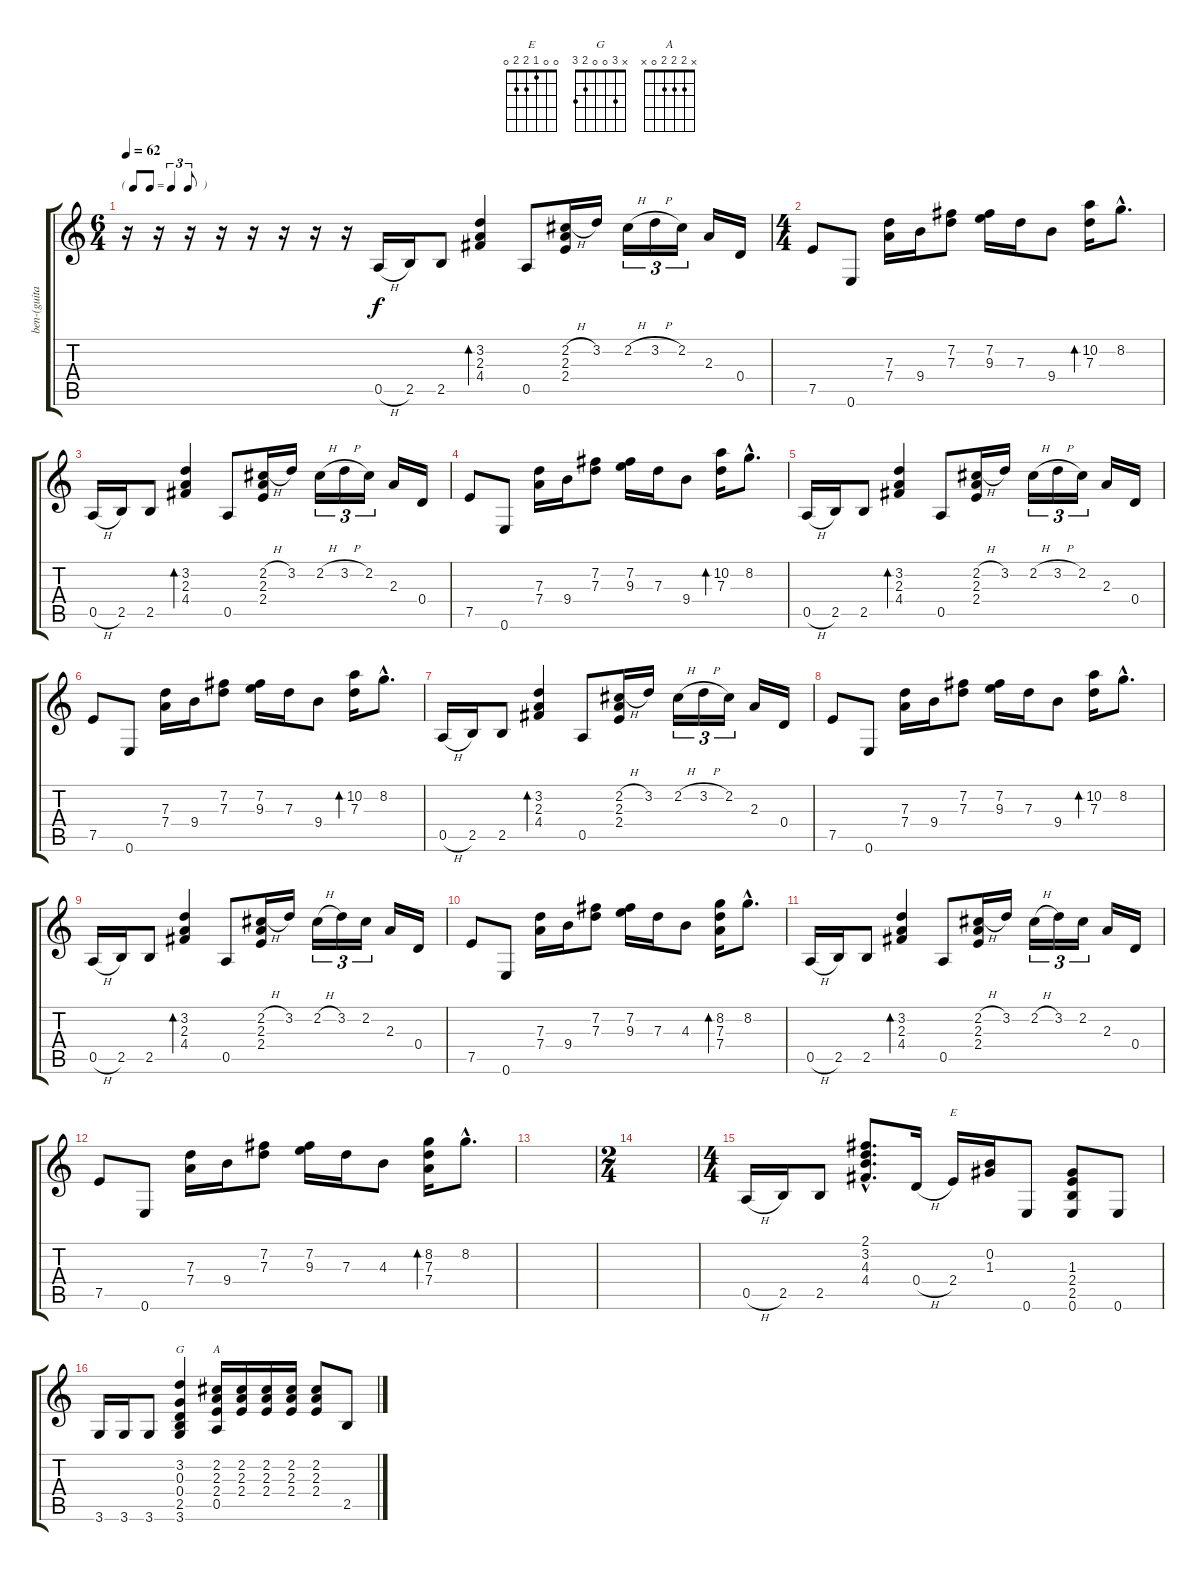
\track ("ben-(guitare)" "ben-(guita") {instrument electricguitarjazz}
\staff {score tabs}
\tuning (E4 B3 G3 D3 A2 E2) {hide}
\chord ("E" 0 0 1 2 2 0)
\chord ("G" x 3 0 0 2 3)
\chord ("A" x 2 2 2 0 x)
\ts (6 4)
\tf triplet8th
\tempo 62
\clef g2
\ks c
r.16{dy f} r.16 r.16 r.16 r.16 r.16 r.16 r.16 0.5{h}.16{volume 11 instrument electricguitarjazz} 2.5.16 2.5.8 (3.2 2.3 4.4).4{bd 240} 0.5.8 (2.2{h} 2.3 2.4).16 3.2.16 2.2{h}.16{tu (3 2)} 3.2{h}.16{tu (3 2)} 2.2.16{tu (3 2)} 2.3.16 0.4.16 |
\ts (4 4)
7.5.8 0.6.8 (7.3 7.4).16 9.4.16 (7.2 7.3).8 (7.2 9.3).16 7.3.16 9.4.8 (10.2 7.3).16{bd 120} 8.2{hac}.8{d} |
0.5{h}.16 2.5.16 2.5.8 (3.2 2.3 4.4).4{bd 240} 0.5.8 (2.2{h} 2.3 2.4).16 3.2.16 2.2{h}.16{tu (3 2)} 3.2{h}.16{tu (3 2)} 2.2.16{tu (3 2)} 2.3.16 0.4.16 |
7.5.8 0.6.8 (7.3 7.4).16 9.4.16 (7.2 7.3).8 (7.2 9.3).16 7.3.16 9.4.8 (10.2 7.3).16{bd 120} 8.2{hac}.8{d} |
0.5{h}.16 2.5.16 2.5.8 (3.2 2.3 4.4).4{bd 240} 0.5.8 (2.2{h} 2.3 2.4).16 3.2.16 2.2{h}.16{tu (3 2)} 3.2{h}.16{tu (3 2)} 2.2.16{tu (3 2)} 2.3.16 0.4.16 |
7.5.8 0.6.8 (7.3 7.4).16 9.4.16 (7.2 7.3).8 (7.2 9.3).16 7.3.16 9.4.8 (10.2 7.3).16{bd 120} 8.2{hac}.8{d} |
0.5{h}.16 2.5.16 2.5.8 (3.2 2.3 4.4).4{bd 240} 0.5.8 (2.2{h} 2.3 2.4).16 3.2.16 2.2{h}.16{tu (3 2)} 3.2{h}.16{tu (3 2)} 2.2.16{tu (3 2)} 2.3.16 0.4.16 |
7.5.8 0.6.8 (7.3 7.4).16 9.4.16 (7.2 7.3).8 (7.2 9.3).16 7.3.16 9.4.8 (10.2 7.3).16{bd 120} 8.2{hac}.8{d} |
0.5{h}.16 2.5.16 2.5.8 (3.2 2.3 4.4).4{bd 120} 0.5.8 (2.2{h} 2.3 2.4).16 3.2.16 2.2{h}.16{tu (3 2)} 3.2.16{tu (3 2)} 2.2.16{tu (3 2)} 2.3.16 0.4.16 |
7.5.8 0.6.8 (7.3 7.4).16 9.4.16 (7.2 7.3).8 (7.2 9.3).16 7.3.16 4.3.8 (8.2 7.3 7.4).16{bd 120} 8.2{hac}.8{d} |
0.5{h}.16 2.5.16 2.5.8 (3.2 2.3 4.4).4{bd 120} 0.5.8 (2.2{h} 2.3 2.4).16 3.2.16 2.2{h}.16{tu (3 2)} 3.2.16{tu (3 2)} 2.2.16{tu (3 2)} 2.3.16 0.4.16 |
7.5.8 0.6.8 (7.3 7.4).16 9.4.16 (7.2 7.3).8 (7.2 9.3).16 7.3.16 4.3.8 (8.2 7.3 7.4).16{bd 120} 8.2{hac}.8{d} |
|
\ts (2 4)
|
\ts (4 4)
0.5{h}.16{volume 14} 2.5.16 2.5.8 (2.1{hac} 3.2{hac} 4.3{hac} 4.4{hac}).8{d} 0.4{h}.16 2.4.16{ch "E"} (0.2 1.3).16 0.6.8 (1.3 2.4 2.5 0.6).8 0.6.8 |
3.6.16 3.6.16 3.6.8 (3.2 0.3 0.4 2.5 3.6).4{ch "G"} (2.2 2.3 2.4 0.5).16{ch "A"} (2.2 2.3 2.4).16 (2.2 2.3 2.4).16 (2.2 2.3 2.4).16 (2.2 2.3 2.4).8 2.5.8
